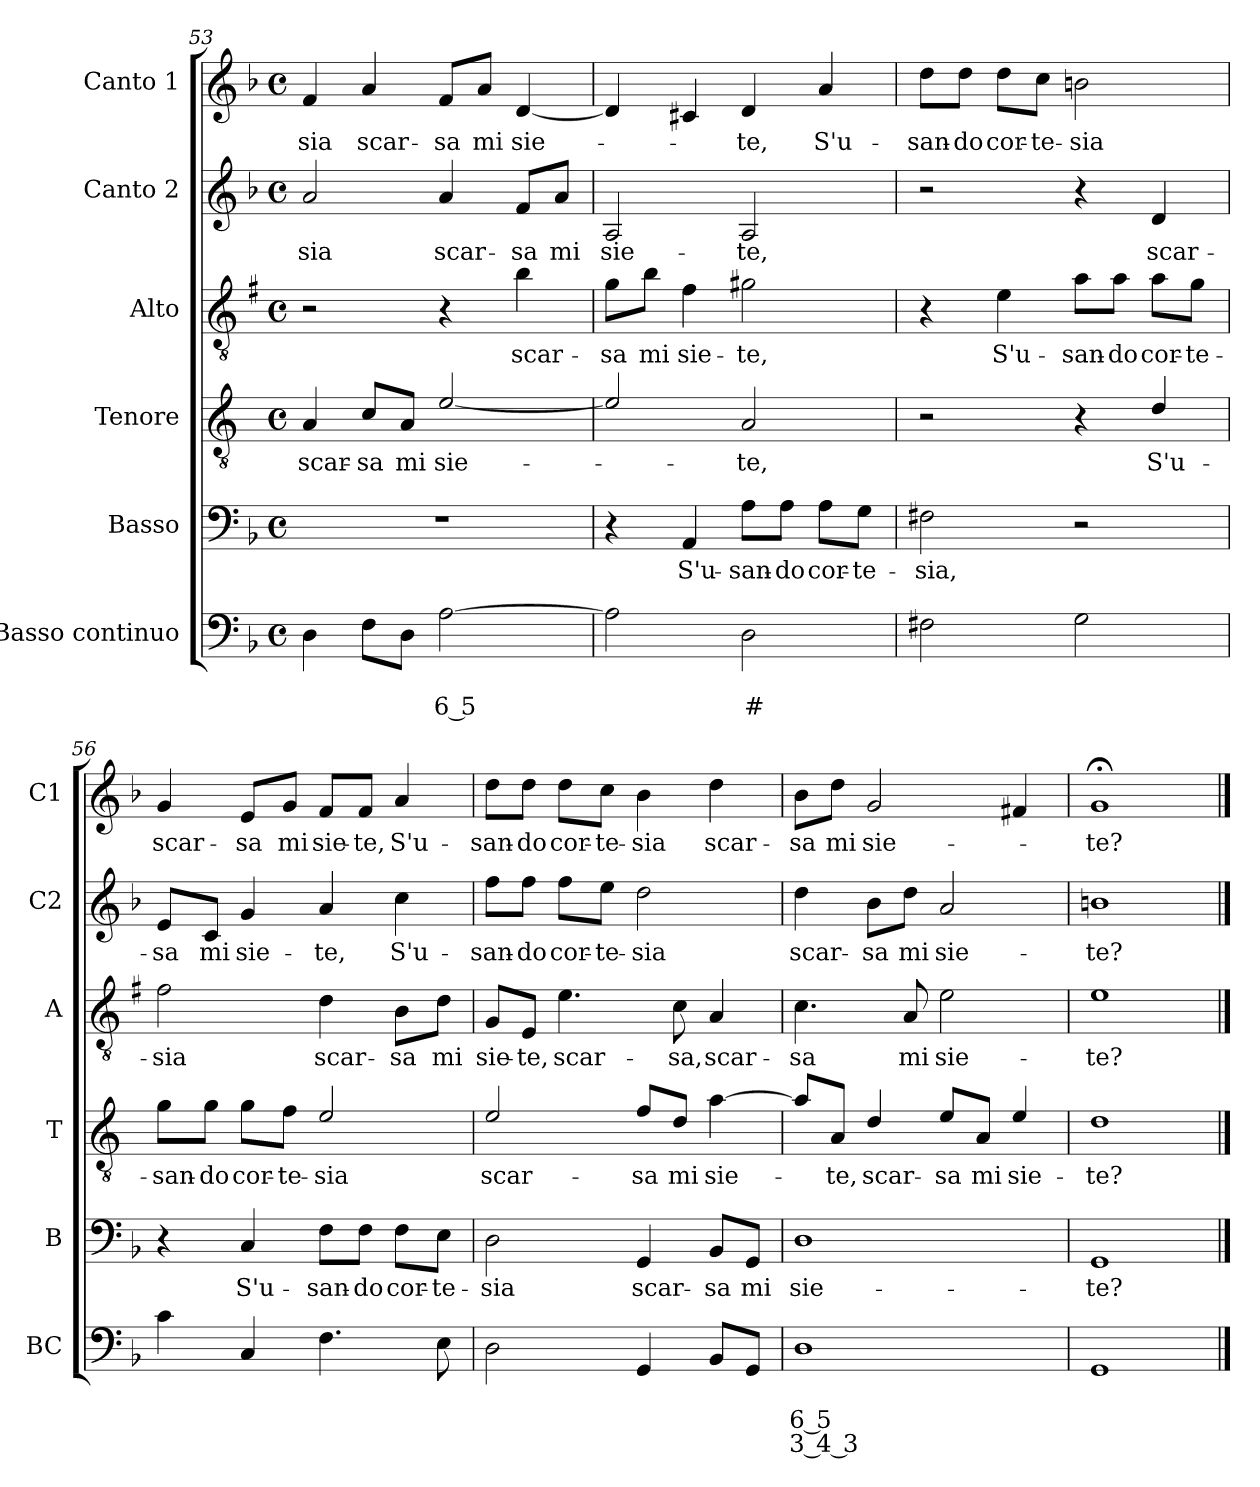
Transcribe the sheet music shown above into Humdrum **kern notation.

**kern	**text	**text	**text	**kern	**text	**kern	**text	**kern	**text	**kern	**text	**kern	**text
*part6	*part6	*part6	*part6	*part5	*part5	*part4	*part4	*part3	*part3	*part2	*part2	*part1	*part1
*staff6	*staff6	*staff6	*staff6	*staff5	*staff5	*staff4	*staff4	*staff3	*staff3	*staff2	*staff2	*staff1	*staff1
*I"Basso continuo	*	*	*	*I"Basso	*	*I"Tenore	*	*I"Alto	*	*I"Canto 2	*	*I"Canto 1	*
*I'BC	*	*	*	*I'B	*	*I'T	*	*I'A	*	*I'C2	*	*I'C1	*
*clefF4	*	*	*	*clefF4	*	*clefGv2	*	*clefGv2	*	*clefG2	*	*clefG2	*
*	*	*	*	*	*	*ITrd4c7	*	*ITrd1c2	*	*	*	*	*
*k[b-]	*	*	*	*k[b-]	*	*k[b-]	*	*k[b-]	*	*k[b-]	*	*k[b-]	*
*F:	*	*	*	*F:	*	*F:	*	*F:	*	*F:	*	*F:	*
*M4/4	*	*	*	*M4/4	*	*M4/4	*	*M4/4	*	*M4/4	*	*M4/4	*
*met(c)	*	*	*	*met(c)	*	*met(c)	*	*met(c)	*	*met(c)	*	*met(c)	*
=53	=53	=53	=53	=53	=53	=53	=53	=53	=53	=53	=53	=53	=53
!	!	!	!	!	!	!	!LO:LY:b	!	!	!	!LO:LY:b	!	!LO:LY:b
4D\	.	.	.	1r	.	4D/	scar-	2r	.	2a/	-sia	4f/	-sia
!	!	!	!	!	!	!	!LO:LY:b	!	!	!	!	!	!LO:LY:b
8F\L	.	.	.	.	.	8F/L	-sa	.	.	.	.	4a/	scar-
!	!	!	!	!	!	!	!LO:LY:b	!	!	!	!	!	!
8D\J	.	.	.	.	.	8D/J	mi	.	.	.	.	.	.
!	!	!LO:LY:b	!	!	!	!	!LO:LY:b	!	!	!	!LO:LY:b	!	!LO:LY:b
[2A\	.	6 5	.	.	.	[2A/	sie-	4r	.	4a/	scar-	8f/L	-sa
!	!	!	!	!	!	!	!	!	!	!	!	!	!LO:LY:b
.	.	.	.	.	.	.	.	.	.	.	.	8a/J	mi
!	!	!	!	!	!	!	!	!	!LO:LY:b	!	!LO:LY:b	!	!LO:LY:b
.	.	.	.	.	.	.	.	4a\	scar-	8f/L	-sa	[4d/	sie-
!	!	!	!	!	!	!	!	!	!	!	!LO:LY:b	!	!
.	.	.	.	.	.	.	.	.	.	8a/J	mi	.	.
=54	=54	=54	=54	=54	=54	=54	=54	=54	=54	=54	=54	=54	=54
!	!	!	!	!	!	!	!	!	!LO:LY:b	!	!LO:LY:b	!	!
2A\]	.	.	.	4r	.	2A/]	.	8f\L	-sa	2A/	sie-	4d/]	.
!	!	!	!	!	!	!	!	!	!LO:LY:b	!	!	!	!
.	.	.	.	.	.	.	.	8a\J	mi	.	.	.	.
!	!	!	!	!	!LO:LY:b	!	!	!	!LO:LY:b	!	!	!	!
.	.	.	.	4AA/	S'u-	.	.	4e\	sie-	.	.	4c#X/	.
!	!	!LO:LY:b	!	!	!LO:LY:b	!	!LO:LY:b	!	!LO:LY:b	!	!LO:LY:b	!	!LO:LY:b
2D\	.	#	.	8A\L	-san-	2D/	-te,	2f#X\	-te,	2A/	-te,	4d/	-te,
!	!	!	!	!	!LO:LY:b	!	!	!	!	!	!	!	!
.	.	.	.	8A\J	-do	.	.	.	.	.	.	.	.
!	!	!	!	!	!LO:LY:b	!	!	!	!	!	!	!	!LO:LY:b
.	.	.	.	8A\L	cor-	.	.	.	.	.	.	4a/	S'u-
!	!	!	!	!	!LO:LY:b	!	!	!	!	!	!	!	!
.	.	.	.	8G\J	-te-	.	.	.	.	.	.	.	.
!!LO:LB:g=z
=55	=55	=55	=55	=55	=55	=55	=55	=55	=55	=55	=55	=55	=55
!	!	!	!	!	!LO:LY:b	!	!	!	!	!	!	!	!LO:LY:b
2F#X\	.	.	.	2F#X\	-sia,	2r	.	4r	.	2r	.	8dd\L	-san-
!	!	!	!	!	!	!	!	!	!	!	!	!	!LO:LY:b
.	.	.	.	.	.	.	.	.	.	.	.	8dd\J	-do
!	!	!	!	!	!	!	!	!	!LO:LY:b	!	!	!	!LO:LY:b
.	.	.	.	.	.	.	.	4d\	S'u-	.	.	8dd\L	cor-
!	!	!	!	!	!	!	!	!	!	!	!	!	!LO:LY:b
.	.	.	.	.	.	.	.	.	.	.	.	8cc\J	-te-
!	!	!	!	!	!	!	!	!	!LO:LY:b	!	!	!	!LO:LY:b
2G\	.	.	.	2r	.	4r	.	8g\L	-san-	4r	.	2bn\	-sia
!	!	!	!	!	!	!	!	!	!LO:LY:b	!	!	!	!
.	.	.	.	.	.	.	.	8g\J	-do	.	.	.	.
!	!	!	!	!	!	!	!LO:LY:b	!	!LO:LY:b	!	!LO:LY:b	!	!
.	.	.	.	.	.	4G/	S'u-	8g\L	cor-	4d/	scar-	.	.
!	!	!	!	!	!	!	!	!	!LO:LY:b	!	!	!	!
.	.	.	.	.	.	.	.	8f\J	-te-	.	.	.	.
=56	=56	=56	=56	=56	=56	=56	=56	=56	=56	=56	=56	=56	=56
!	!	!	!	!	!	!	!LO:LY:b	!	!LO:LY:b	!	!LO:LY:b	!	!LO:LY:b
4c\	.	.	.	4r	.	8c\L	-san-	2e\	-sia	8e/L	-sa	4g/	scar-
!	!	!	!	!	!	!	!LO:LY:b	!	!	!	!LO:LY:b	!	!
.	.	.	.	.	.	8c\J	-do	.	.	8c/J	mi	.	.
!	!	!	!	!	!LO:LY:b	!	!LO:LY:b	!	!	!	!LO:LY:b	!	!LO:LY:b
4C/	.	.	.	4C/	S'u-	8c\L	cor-	.	.	4g/	sie-	8e/L	-sa
!	!	!	!	!	!	!	!LO:LY:b	!	!	!	!	!	!LO:LY:b
.	.	.	.	.	.	8B-\J	-te-	.	.	.	.	8g/J	mi
!	!	!	!	!	!LO:LY:b	!	!LO:LY:b	!	!LO:LY:b	!	!LO:LY:b	!	!LO:LY:b
4.F\	.	.	.	8F\L	-san-	2A/	-sia	4c\	scar-	4a/	-te,	8f/L	sie-
!	!	!	!	!	!LO:LY:b	!	!	!	!	!	!	!	!LO:LY:b
.	.	.	.	8F\J	-do	.	.	.	.	.	.	8f/J	-te,
!	!	!	!	!	!LO:LY:b	!	!	!	!LO:LY:b	!	!LO:LY:b	!	!LO:LY:b
.	.	.	.	8F\L	cor-	.	.	8A\L	-sa	4cc\	S'u-	4a/	S'u-
!	!	!	!	!	!LO:LY:b	!	!	!	!LO:LY:b	!	!	!	!
8E\	.	.	.	8E\J	-te-	.	.	8c\J	mi	.	.	.	.
=57	=57	=57	=57	=57	=57	=57	=57	=57	=57	=57	=57	=57	=57
!	!	!	!	!	!LO:LY:b	!	!LO:LY:b	!	!LO:LY:b	!	!LO:LY:b	!	!LO:LY:b
2D\	.	.	.	2D\	-sia	2A/	scar-	8F/L	sie-	8ff\L	-san-	8dd\L	-san-
!	!	!	!	!	!	!	!	!	!LO:LY:b	!	!LO:LY:b	!	!LO:LY:b
.	.	.	.	.	.	.	.	8D/J	-te,	8ff\J	-do	8dd\J	-do
!	!	!	!	!	!	!	!	!	!LO:LY:b	!	!LO:LY:b	!	!LO:LY:b
.	.	.	.	.	.	.	.	4.d\	scar-	8ff\L	cor-	8dd\L	cor-
!	!	!	!	!	!	!	!	!	!	!	!LO:LY:b	!	!LO:LY:b
.	.	.	.	.	.	.	.	.	.	8ee\J	-te-	8cc\J	-te-
!	!	!	!	!	!LO:LY:b	!	!LO:LY:b	!	!	!	!LO:LY:b	!	!LO:LY:b
4GG/	.	.	.	4GG/	scar-	8B-/L	-sa	.	.	2dd\	-sia	4b-\	-sia
!	!	!	!	!	!	!	!LO:LY:b	!	!LO:LY:b	!	!	!	!
.	.	.	.	.	.	8G/J	mi	8B-\	-sa,	.	.	.	.
!	!	!	!	!	!LO:LY:b	!	!LO:LY:b	!	!LO:LY:b	!	!	!	!LO:LY:b
8BB-/L	.	.	.	8BB-/L	-sa	[4d\	sie-	4G/	scar-	.	.	4dd\	scar-
!	!	!	!	!	!LO:LY:b	!	!	!	!	!	!	!	!
8GG/J	.	.	.	8GG/J	mi	.	.	.	.	.	.	.	.
=58	=58	=58	=58	=58	=58	=58	=58	=58	=58	=58	=58	=58	=58
!	!	!LO:LY:b	!LO:LY:b	!	!LO:LY:b	!	!	!	!LO:LY:b	!	!LO:LY:b	!	!LO:LY:b
1D	.	6 5	3 4 3	1D	sie-	8d/L]	.	4.B-\	-sa	4dd\	scar-	8b-\L	-sa
!	!	!	!	!	!	!	!LO:LY:b	!	!	!	!	!	!LO:LY:b
.	.	.	.	.	.	8D/J	-te,	.	.	.	.	8dd\J	mi
!	!	!	!	!	!	!	!LO:LY:b	!	!	!	!LO:LY:b	!	!LO:LY:b
.	.	.	.	.	.	4G/	scar-	.	.	8b-\L	-sa	2g/	sie-
!	!	!	!	!	!	!	!	!	!LO:LY:b	!	!LO:LY:b	!	!
.	.	.	.	.	.	.	.	8G/	mi	8dd\J	mi	.	.
!	!	!	!	!	!	!	!LO:LY:b	!	!LO:LY:b	!	!LO:LY:b	!	!
.	.	.	.	.	.	8A/L	-sa	2d\	sie-	2a/	sie-	.	.
!	!	!	!	!	!	!	!LO:LY:b	!	!	!	!	!	!
.	.	.	.	.	.	8D/J	mi	.	.	.	.	.	.
!	!	!	!	!	!	!	!LO:LY:b	!	!	!	!	!	!
.	.	.	.	.	.	4A/	sie-	.	.	.	.	4f#X/	.
=59	=59	=59	=59	=59	=59	=59	=59	=59	=59	=59	=59	=59	=59
!	!	!	!	!	!LO:LY:b	!	!LO:LY:b	!	!LO:LY:b	!	!LO:LY:b	!	!LO:LY:b
1GG	.	.	.	1GG	-te?	1G	-te?	1d	-te?	1bn	-te?	1g;<	-te?
==	==	==	==	==	==	==	==	==	==	==	==	==	==
*-	*-	*-	*-	*-	*-	*-	*-	*-	*-	*-	*-	*-	*-
